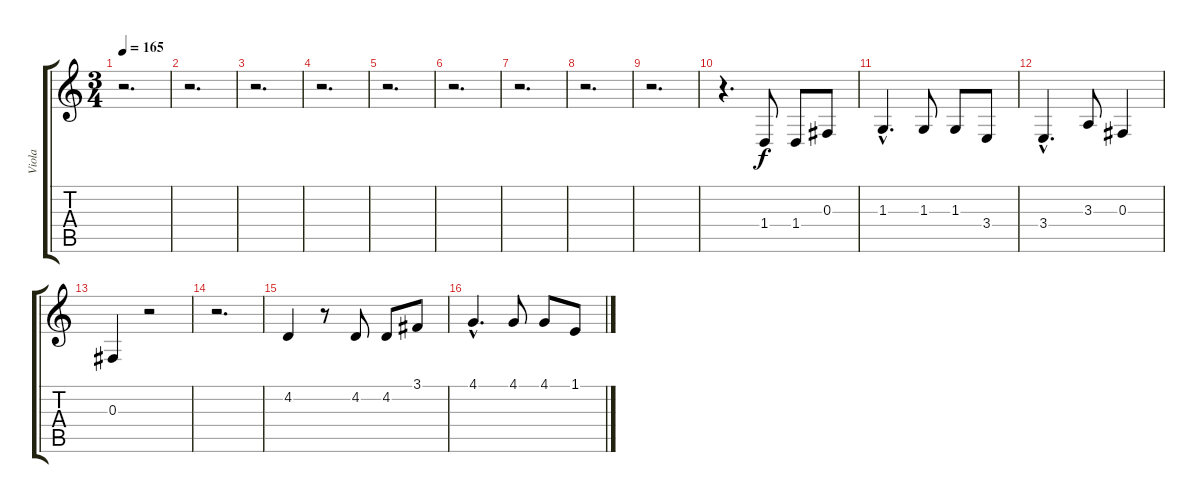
\track ("Viola" "Viola") {instrument viola}
\staff {score tabs}
\tuning (Eb4 Bb3 Gb3 Db3 Ab2 Eb2) {hide}
\ts (3 4)
\tempo 165
\clef g2
\ks c
r.2{d dy f} |
r.2{d} |
r.2{d} |
r.2{d} |
r.2{d} |
r.2{d} |
r.2{d} |
r.2{d} |
r.2{d} |
r.4{d} 1.4.8 1.4.8 0.3.8 |
1.3{hac}.4{d} 1.3.8 1.3.8 3.4.8 |
3.4{hac}.4{d} 3.3.8 0.3.4 |
0.3.4 r.2 |
r.2{d} |
4.2.4 r.8 4.2.8 4.2.8 3.1.8 |
4.1{hac}.4{d} 4.1.8 4.1.8 1.1.8
